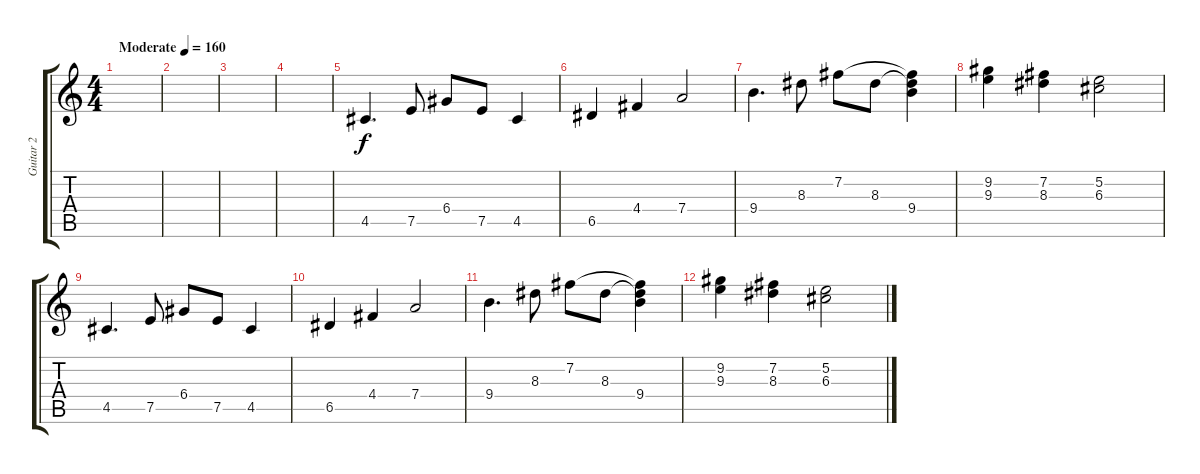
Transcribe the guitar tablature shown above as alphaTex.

\track ("Guitar 2" "Guitar 2") {instrument distortionguitar}
\staff {score tabs}
\tuning (E4 B3 G3 D3 A2 E2) {hide}
\ts (4 4)
\tempo (160 "Moderate")
\clef g2
\ks c
|
|
|
|
4.5.4{d} 7.5.8 6.4.8 7.5.8 4.5.4 |
6.5.4 4.4.4 7.4.2 |
9.4.4{d} 8.3.8 7.2.8 8.3.8 (7.2{t} 8.3{t} 9.4).4 |
(9.2 9.3).4 (7.2 8.3).4 (5.2 6.3).2 |
4.5.4{d} 7.5.8 6.4.8 7.5.8 4.5.4 |
6.5.4 4.4.4 7.4.2 |
9.4.4{d} 8.3.8 7.2.8 8.3.8 (7.2{t} 8.3{t} 9.4).4 |
(9.2 9.3).4 (7.2 8.3).4 (5.2 6.3).2
